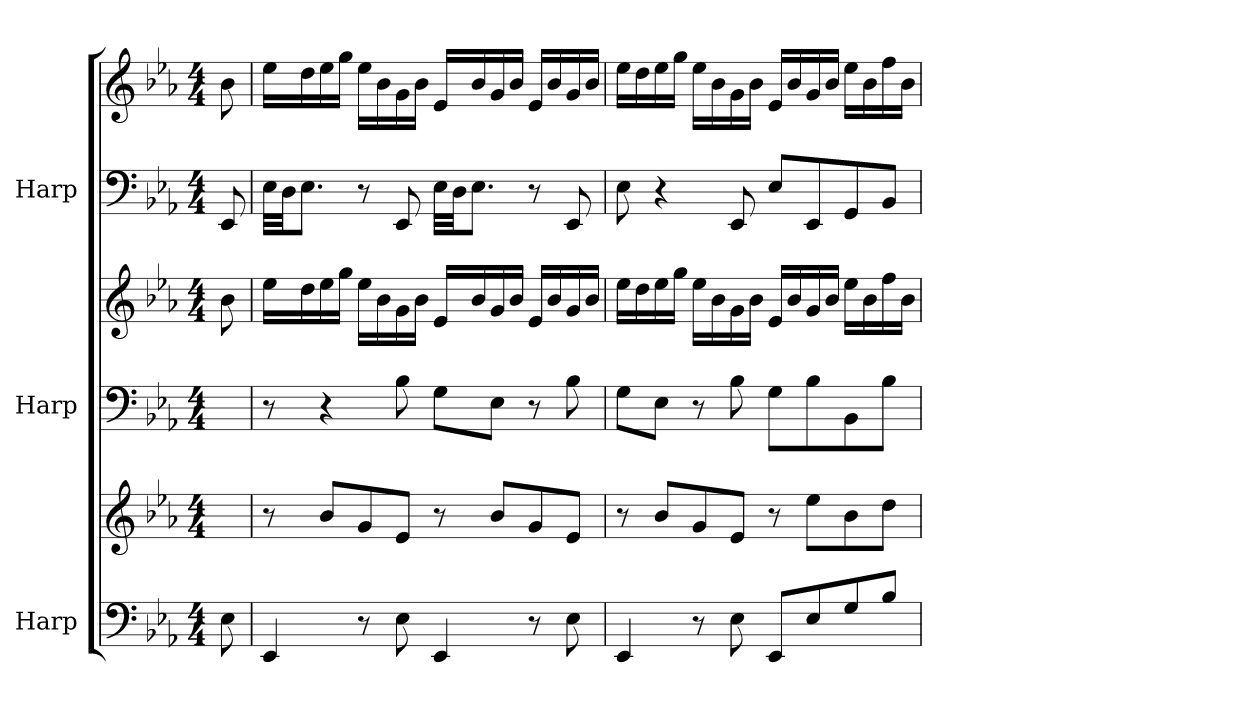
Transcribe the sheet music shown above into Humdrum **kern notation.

**kern	**kern	**kern	**kern	**kern	**kern
*part3	*part3	*part2	*part2	*part1	*part1
*staff6	*staff5	*staff4	*staff3	*staff2	*staff1
*I"Harp	*	*I"Harp	*	*I"Harp	*
*I'Hp	*	*I'Hp	*	*I'Hp	*
*clefF4	*clefG2	*clefF4	*clefG2	*clefF4	*clefG2
*k[b-e-a-]	*k[b-e-a-]	*k[b-e-a-]	*k[b-e-a-]	*k[b-e-a-]	*k[b-e-a-]
*M4/4	*M4/4	*M4/4	*M4/4	*M4/4	*M4/4
=	=	=	=	=	=
8E-\	8ryy	8ryy	8b-\	8EE-/	8b-\
=1	=1	=1	=1	=1	=1
4EE-/	8r	8r	16ee-\LL	32E-\LLL	16ee-\LL
.	.	.	.	32D\JJ	.
.	.	.	16dd\	8.E-\J	16dd\
.	8b-/L	4r	16ee-\	.	16ee-\
.	.	.	16gg\JJ	.	16gg\JJ
8r	8g/	.	16ee-\LL	8r	16ee-\LL
.	.	.	16b-\	.	16b-\
8E-\	8e-/J	8B-\	16g\	8EE-/	16g\
.	.	.	16b-\JJ	.	16b-\JJ
4EE-/	8r	8G\L	16e-/LL	32E-\LLL	16e-/LL
.	.	.	.	32D\JJ	.
.	.	.	16b-/	8.E-\J	16b-/
.	8b-/L	8E-\J	16g/	.	16g/
.	.	.	16b-/JJ	.	16b-/JJ
8r	8g/	8r	16e-/LL	8r	16e-/LL
.	.	.	16b-/	.	16b-/
8E-\	8e-/J	8B-\	16g/	8EE-/	16g/
.	.	.	16b-/JJ	.	16b-/JJ
=2	=2	=2	=2	=2	=2
4EE-/	8r	8G\L	16ee-\LL	8E-\	16ee-\LL
.	.	.	16dd\	.	16dd\
.	8b-/L	8E-\J	16ee-\	4r	16ee-\
.	.	.	16gg\JJ	.	16gg\JJ
8r	8g/	8r	16ee-\LL	.	16ee-\LL
.	.	.	16b-\	.	16b-\
8E-\	8e-/J	8B-\	16g\	8EE-/	16g\
.	.	.	16b-\JJ	.	16b-\JJ
8EE-/L	8r	8G\L	16e-/LL	8E-/L	16e-/LL
.	.	.	16b-/	.	16b-/
8E-/	8ee-\L	8B-\	16g/	8EE-/	16g/
.	.	.	16b-/JJ	.	16b-/JJ
8G/	8b-\	8BB-\	16ee-\LL	8GG/	16ee-\LL
.	.	.	16b-\	.	16b-\
8B-/J	8dd\J	8B-\J	16ff\	8BB-/J	16ff\
.	.	.	16b-\JJ	.	16b-\JJ
=	=	=	=	=	=
*-	*-	*-	*-	*-	*-
